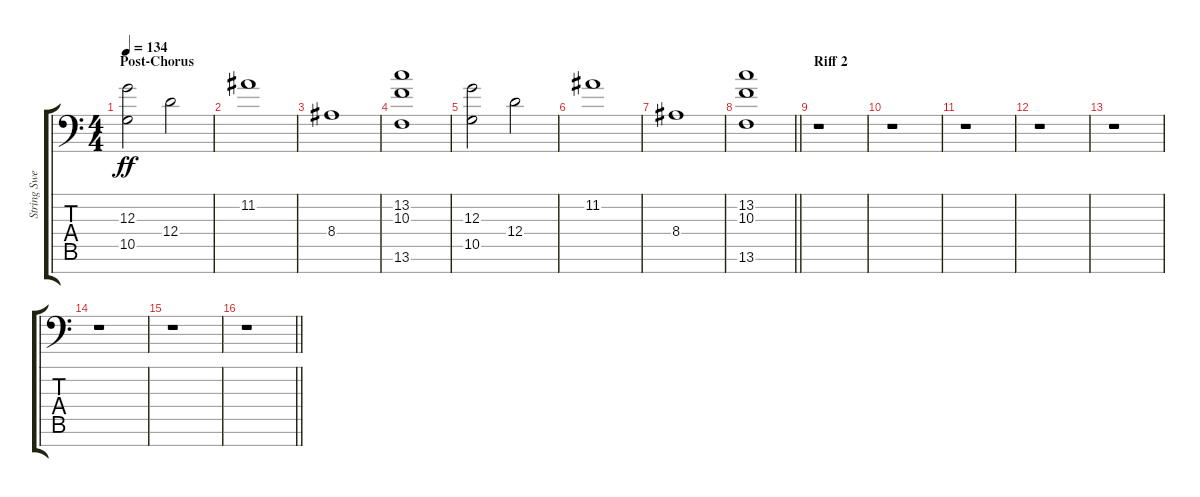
\track ("String Swell" "String Swe") {instrument stringensemble2}
\staff {score tabs}
\tuning (C8 B3 G3 D3 A2 E2 C-1) {hide}
\ts (4 4)
\section ("" "Post-Chorus")
\tempo 134
\clef f4
\ks c
(12.3 10.5).2{dy ff} 12.4.2 |
11.2.1 |
8.4.1 |
(13.2 10.3 13.6).1 |
(12.3 10.5).2 12.4.2 |
11.2.1 |
8.4.1 |
\barLineRight lightlight
(13.2 10.3 13.6).1 |
\section ("" "Riff 2")
r.1 |
r.1 |
r.1 |
r.1 |
r.1 |
r.1 |
r.1 |
\barLineRight lightlight
r.1
